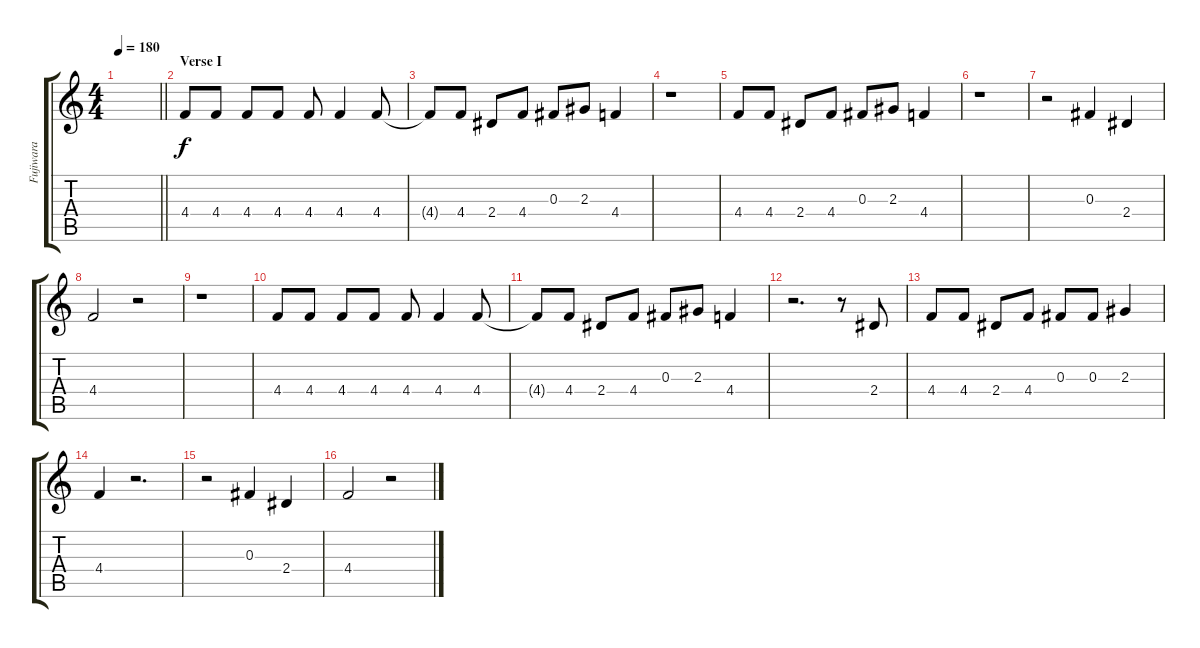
\track ("Fujiwara" "Fujiwara") {instrument electricguitarjazz}
\staff {score tabs}
\tuning (Eb4 Bb3 Gb3 Db3 Ab2 Eb2) {hide}
\ts (4 4)
\tempo 180
\clef g2
\barLineRight lightlight
\ks c
|
\section ("" "Verse I")
4.4.8 4.4.8 4.4.8 4.4.8 4.4.8 4.4.4 4.4.8 |
4.4{t}.8 4.4.8 2.4.8 4.4.8 0.3.8 2.3.8 4.4.4 |
r.1 |
4.4.8 4.4.8 2.4.8 4.4.8 0.3.8 2.3.8 4.4.4 |
r.1 |
r.2 0.3.4 2.4.4 |
4.4.2 r.2 |
r.1 |
4.4.8 4.4.8 4.4.8 4.4.8 4.4.8 4.4.4 4.4.8 |
4.4{t}.8 4.4.8 2.4.8 4.4.8 0.3.8 2.3.8 4.4.4 |
r.2{d} r.8 2.4.8 |
4.4.8 4.4.8 2.4.8 4.4.8 0.3.8 0.3.8 2.3.4 |
4.4.4 r.2{d} |
r.2 0.3.4 2.4.4 |
4.4.2 r.2
